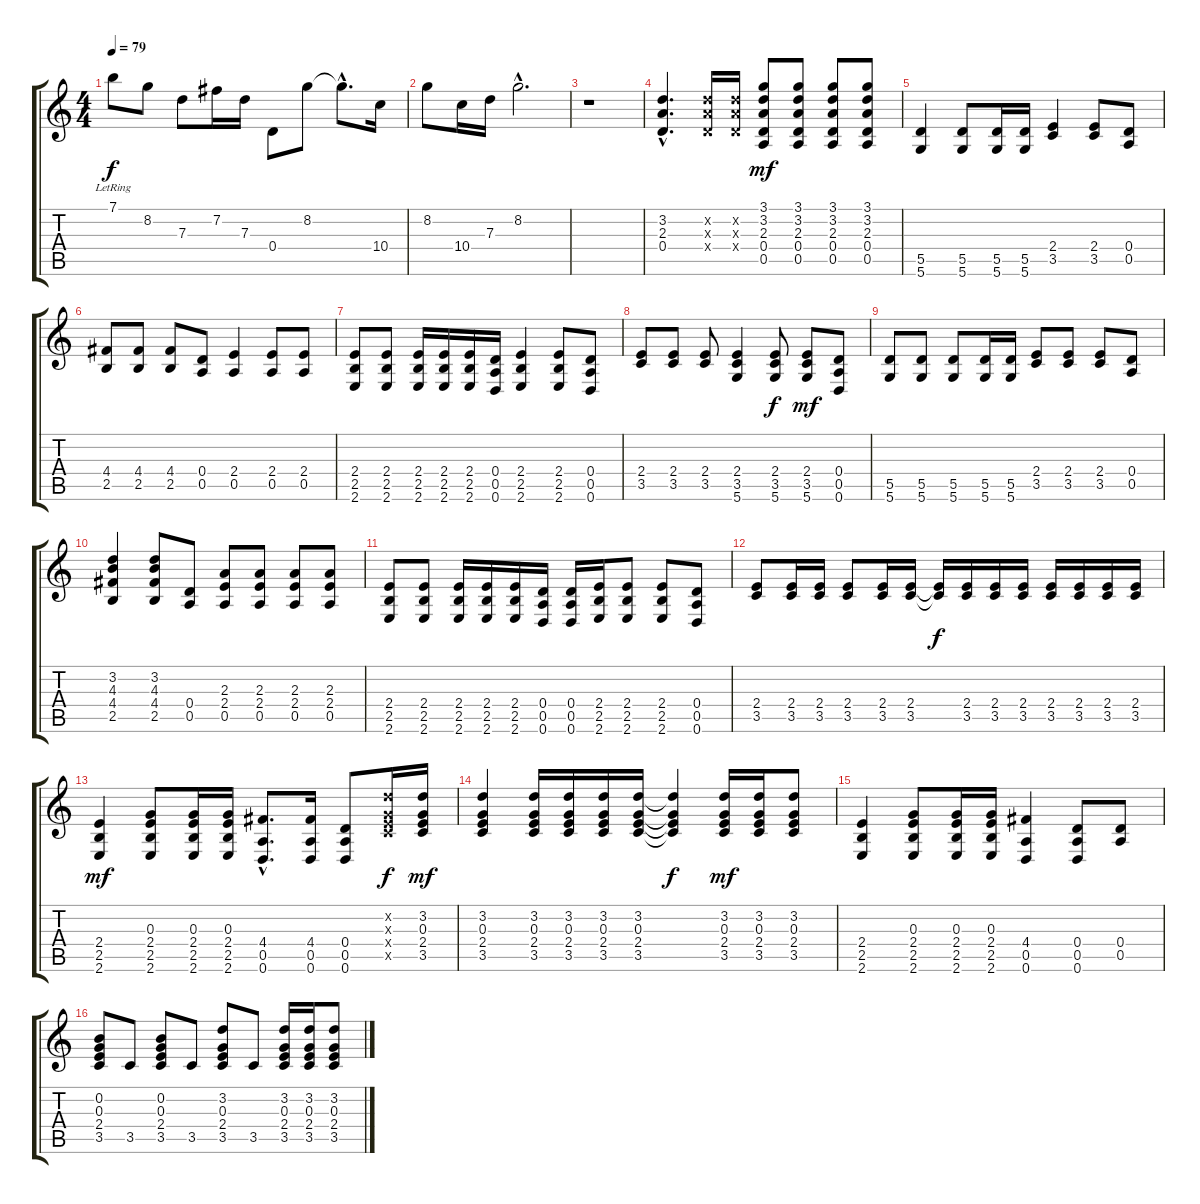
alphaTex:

\track "" {instrument distortionguitar}
\staff {score tabs}
\tuning (E4 B3 G3 D3 A2 D2) {hide}
\ts (4 4)
\tempo 79
\clef g2
\ks c
7.1{lr}.8{dy f} 8.2.8 7.3.8 7.2.16 7.3.16 0.4.8 8.2.8 8.2{hac t}.8{d} 10.4.16 |
8.2.8 10.4.16 7.3.16 8.2{hac}.2{d} |
r.1 |
(3.2{hac} 2.3{hac} 0.4{hac}).4{d} (3.2{x} 2.3{x} 0.4{x}).16 (3.2{x} 2.3{x} 0.4{x}).16 (3.1 3.2 2.3 0.4 0.5).8{dy mf} (3.1 3.2 2.3 0.4 0.5).8 (3.1 3.2 2.3 0.4 0.5).8 (3.1 3.2 2.3 0.4 0.5).8 |
(5.5 5.6).4 (5.5 5.6).8 (5.5 5.6).16 (5.5 5.6).16 (2.4 3.5).4 (2.4 3.5).8 (0.4 0.5).8 |
(4.4 2.5).8 (4.4 2.5).8 (4.4 2.5).8 (0.4 0.5).8 (2.4 0.5).4 (2.4 0.5).8 (2.4 0.5).8 |
(2.4 2.5 2.6).8 (2.4 2.5 2.6).8 (2.4 2.5 2.6).16 (2.4 2.5 2.6).16 (2.4 2.5 2.6).16 (0.4 0.5 0.6).16 (2.4 2.5 2.6).4 (2.4 2.5 2.6).8 (0.4 0.5 0.6).8 |
(2.4 3.5).8 (2.4 3.5).8 (2.4 3.5).8 (2.4 3.5 5.6).4 (2.4 3.5 5.6).8{dy f} (2.4 3.5 5.6).8{dy mf} (0.4 0.5 0.6).8 |
(5.5 5.6).8 (5.5 5.6).8 (5.5 5.6).8 (5.5 5.6).16 (5.5 5.6).16 (2.4 3.5).8 (2.4 3.5).8 (2.4 3.5).8 (0.4 0.5).8 |
(3.2 4.3 4.4 2.5).4 (3.2 4.3 4.4 2.5).8 (0.4 0.5).8 (2.3 2.4 0.5).8 (2.3 2.4 0.5).8 (2.3 2.4 0.5).8 (2.3 2.4 0.5).8 |
(2.4 2.5 2.6).8 (2.4 2.5 2.6).8 (2.4 2.5 2.6).16 (2.4 2.5 2.6).16 (2.4 2.5 2.6).16 (0.4 0.5 0.6).16 (0.4 0.5 0.6).16 (2.4 2.5 2.6).16 (2.4 2.5 2.6).8 (2.4 2.5 2.6).8 (0.4 0.5 0.6).8 |
(2.4 3.5).8 (2.4 3.5).16 (2.4 3.5).16 (2.4 3.5).8 (2.4 3.5).16 (2.4 3.5).16 (2.4{t} 3.5{t}).16{dy f} (2.4 3.5).16 (2.4 3.5).16 (2.4 3.5).16 (2.4 3.5).16 (2.4 3.5).16 (2.4 3.5).16 (2.4 3.5).16 |
(2.4 2.5 2.6).4{dy mf} (0.3 2.4 2.5 2.6).8 (0.3 2.4 2.5 2.6).16 (0.3 2.4 2.5 2.6).16 (4.4{hac} 0.5{hac} 0.6{hac}).8{d} (4.4 0.5 0.6).16 (0.4 0.5 0.6).8 (3.2{x} 0.3{x} 2.4{x} 3.5{x}).16{dy f} (3.2 0.3 2.4 3.5).16{dy mf} |
(3.2 0.3 2.4 3.5).4 (3.2 0.3 2.4 3.5).16 (3.2 0.3 2.4 3.5).16 (3.2 0.3 2.4 3.5).16 (3.2 0.3 2.4 3.5).16 (3.2{t} 0.3{t} 2.4{t} 3.5{t}).4{dy f} (3.2 0.3 2.4 3.5).16{dy mf} (3.2 0.3 2.4 3.5).16 (3.2 0.3 2.4 3.5).8 |
(2.4 2.5 2.6).4 (0.3 2.4 2.5 2.6).8 (0.3 2.4 2.5 2.6).16 (0.3 2.4 2.5 2.6).16 (4.4 0.5 0.6).4 (0.4 0.5 0.6).8 (0.4 0.5).8 |
(0.2 0.3 2.4 3.5).8 3.5.8 (0.2 0.3 2.4 3.5).8 3.5.8 (3.2 0.3 2.4 3.5).8 3.5.8 (3.2 0.3 2.4 3.5).16 (3.2 0.3 2.4 3.5).16 (3.2 0.3 2.4 3.5).8
